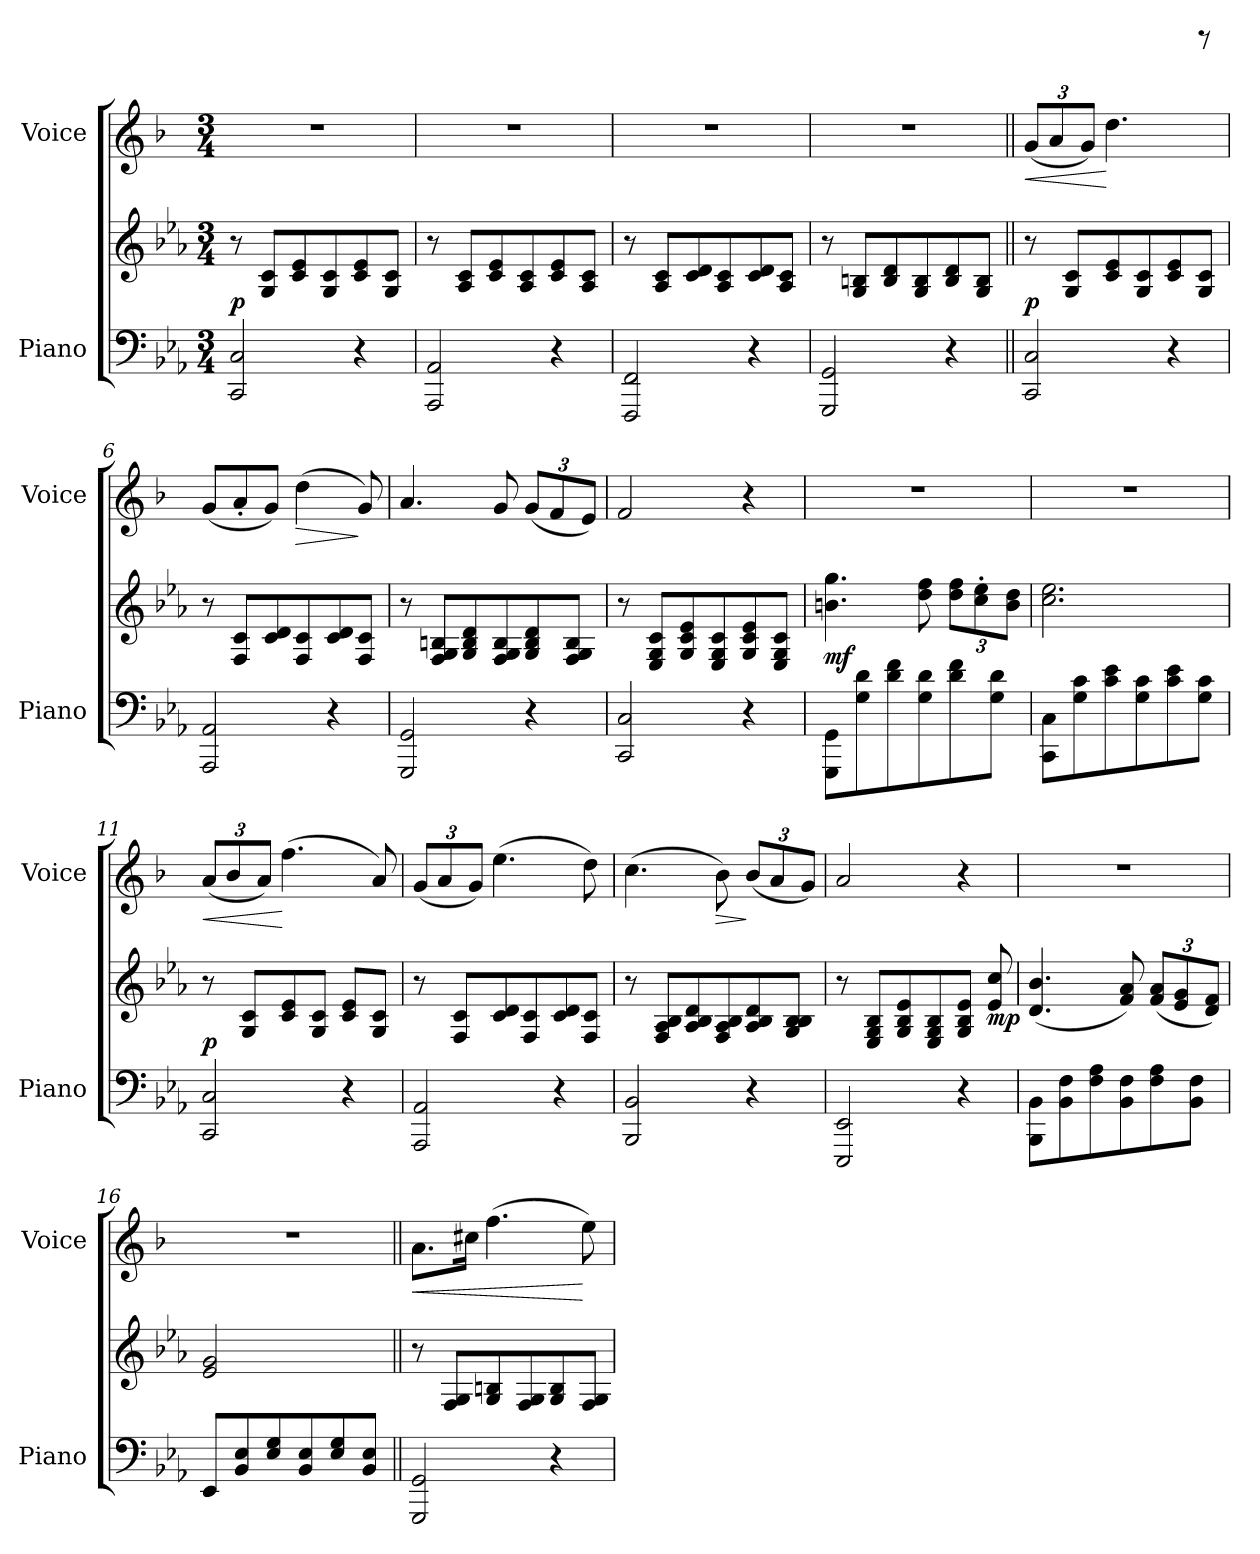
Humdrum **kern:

**kern	**kern	**dynam	**kern	**dynam
*part2	*part2	*part2	*part1	*part1
*staff3	*staff2	*staff2/3	*staff1	*staff1
*I"Piano	*	*	*I"Voice	*
*I'Piano	*	*	*I'Voice	*
*clefF4	*clefG2	*	*clefG2	*
*k[b-e-a-]	*k[b-e-a-]	*	*k[b-]	*
*M3/4	*M3/4	*	*M3/4	*
=1	=1	=1	=1	=1
!	!	!LO:DY:a=2	!	!
2CC/ 2C/	8r	p	2.rdd	.
.	8G/ 8c/L	.	.	.
.	8c/ 8e-/	.	.	.
.	8G/ 8c/	.	.	.
4r	8c/ 8e-/	.	.	.
.	8G/ 8c/J	.	.	.
=2	=2	=2	=2	=2
2AAA-/ 2AA-/	8r	.	2.rdd	.
.	8A-/ 8c/L	.	.	.
.	8c/ 8e-/	.	.	.
.	8A-/ 8c/	.	.	.
4r	8c/ 8e-/	.	.	.
.	8A-/ 8c/J	.	.	.
=3	=3	=3	=3	=3
2FFF/ 2FF/	8r	.	2.rdd	.
.	8A-/ 8c/L	.	.	.
.	8c/ 8d/	.	.	.
.	8A-/ 8c/	.	.	.
4r	8c/ 8d/	.	.	.
.	8A-/ 8c/J	.	.	.
=4	=4	=4	=4	=4
2GGG/ 2GG/	8r	.	2.rdd	.
.	8G/ 8Bn/L	.	.	.
.	8B/ 8d/	.	.	.
.	8G/ 8B/	.	.	.
4r	8B/ 8d/	.	.	.
.	8G/ 8B/J	.	.	.
=5||	=5||	=5||	=5||	=5||
!	!	!LO:DY:a=2	!	!LO:HP:b
2CC/ 2C/	8r	p	(<12g/L	<
.	.	.	12a/	.
.	8G/ 8c/L	.	.	.
.	.	.	12g/J)	.
.	8c/ 8e-/	.	4.dd\	[
.	8G/ 8c/	.	.	.
4r	8c/ 8e-/	.	.	.
.	8G/ 8c/J	.	8rffff	.
!!LO:LB:g=z
=6	=6	=6	=6	=6
2AAA-/ 2AA-/	8r	.	(<8g/L	.
.	8F/ 8c/L	.	8a'>'>/	.
.	8c/ 8d/	.	8g/J)	.
!	!	!	!	!LO:HP:b
.	8F/ 8c/	.	(>4dd\	>
4r	8c/ 8d/	.	.	.
.	8F/ 8c/J	.	8g/)	]
=7	=7	=7	=7	=7
2GGG/ 2GG/	8r	.	4.a/	.
.	8F/ 8G/ 8Bn/L	.	.	.
.	8G/ 8B/ 8d/	.	.	.
.	8F/ 8G/ 8B/	.	8g/	.
4r	8G/ 8B/ 8d/	.	(<12g/L	.
.	.	.	12f/	.
.	8F/ 8G/ 8B/J	.	.	.
.	.	.	12e/J)	.
=8	=8	=8	=8	=8
2CC/ 2C/	8r	.	2f/	.
.	8E-/ 8G/ 8c/L	.	.	.
.	8G/ 8c/ 8e-/	.	.	.
.	8E-/ 8G/ 8c/	.	.	.
4r	8G/ 8c/ 8e-/	.	4r	.
.	8E-/ 8G/ 8c/J	.	.	.
=9	=9	=9	=9	=9
!	!	!LO:DY:b	!	!
8GGG\ 8GG\L	4.bn\ 4.gg\	mf	2.rdd	.
8G\ 8d\	.	.	.	.
8d\ 8f\	.	.	.	.
8G\ 8d\	8dd\ 8ff\	.	.	.
8d\ 8f\	12dd\ 12ff\L	.	.	.
.	12cc\'< 12ee-\'<	.	.	.
8G\ 8d\J	.	.	.	.
.	12b\ 12dd\J	.	.	.
=10	=10	=10	=10	=10
8CC\ 8C\L	2.cc\ 2.ee-\	.	2.rdd	.
8G\ 8c\	.	.	.	.
8c\ 8e-\	.	.	.	.
8G\ 8c\	.	.	.	.
8c\ 8e-\	.	.	.	.
8G\ 8c\J	.	.	.	.
!!LO:LB:g=z
=11	=11	=11	=11	=11
!	!	!LO:DY:a=2	!	!LO:HP:b
2CC/ 2C/	8r	p	(<12a/L	<
.	.	.	12b-/	.
.	8G/ 8c/L	.	.	.
.	.	.	12a/J)	.
.	8c/ 8e-/	.	(>4.ff\	[
.	8G/ 8c/J	.	.	.
4r	8c/ 8e-/L	.	.	.
.	8G/ 8c/J	.	8a/)	.
=12	=12	=12	=12	=12
2AAA-/ 2AA-/	8r	.	(<12g/L	.
.	.	.	12a/	.
.	8F/ 8c/L	.	.	.
.	.	.	12g/J)	.
.	8c/ 8d/	.	(>4.ee\	.
.	8F/ 8c/	.	.	.
4r	8c/ 8d/	.	.	.
.	8F/ 8c/J	.	8dd\)	.
=13	=13	=13	=13	=13
2BBB-/ 2BB-/	8r	.	(>4.cc\	.
.	8F/ 8A-/ 8B-/L	.	.	.
.	8A-/ 8B-/ 8d/	.	.	.
!	!	!	!	!LO:HP:b
.	8F/ 8A-/ 8B-/	.	8b-\)	>
4r	8A-/ 8B-/ 8d/	.	(<12b-/L	]
.	.	.	12a/	.
.	8G/ 8B-/ 8B-/J	.	.	.
.	.	.	12g/J)	.
=14	=14	=14	=14	=14
2EEE-/ 2EE-/	8r	.	2a/	.
.	8E-/ 8G/ 8B-/L	.	.	.
.	8G/ 8B-/ 8e-/	.	.	.
.	8E-/ 8G/ 8B-/	.	.	.
4r	8G/ 8B-/ 8e-/J	.	4r	.
!	!	!LO:DY:b	!	!
.	8e-/ 8cc/	mp	.	.
=15	=15	=15	=15	=15
8BBB-\ 8BB-\L	(<4.d/ 4.b-/	.	2.rdd	.
8BB-\ 8F\	.	.	.	.
8F\ 8A-\	.	.	.	.
8BB-\ 8F\	8f/ 8a-/)	.	.	.
8F\ 8A-\	(<12f/ 12a-/L	.	.	.
.	12e-/ 12g/	.	.	.
8BB-\ 8F\J	.	.	.	.
.	12d/ 12f/J)	.	.	.
!!LO:LB:g=z
=16	=16	=16	=16	=16
8EE-/L	2e-/ 2g/	.	2.rdd	.
8BB-/ 8E-/	.	.	.	.
8E-/ 8G/	.	.	.	.
8BB-/ 8E-/	.	.	.	.
8E-/ 8G/	4ryy	.	.	.
8BB-/ 8E-/J	.	.	.	.
=17||	=17||	=17||	=17||	=17||
!	!	!	!	!LO:HP:b
2GGG/ 2GG/	8r	.	8.a\L	<
.	8F/ 8G/L	.	.	.
.	.	.	16cc#X\Jk	.
.	8G/ 8Bn/	.	(>4.ff\	.
.	8F/ 8G/	.	.	.
4r	8G/ 8B/	.	.	.
.	8F/ 8G/J	.	8ee\)	[
=	=	=	=	=
*-	*-	*-	*-	*-
